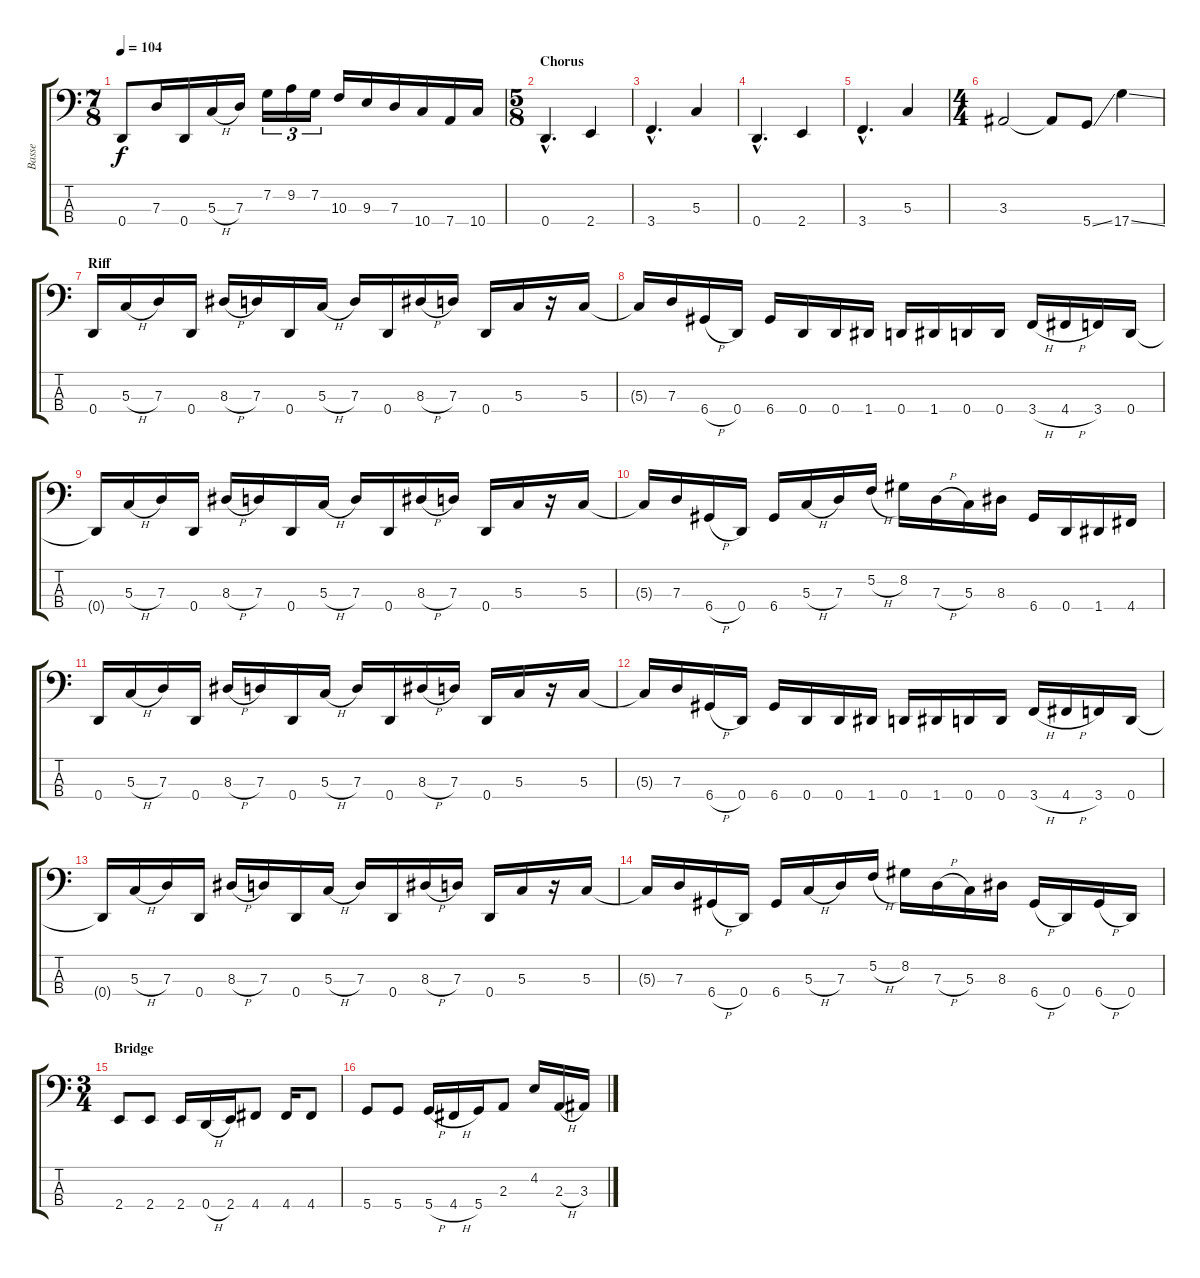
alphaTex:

\track ("Basse" "Basse") {instrument electricbassfinger}
\staff {score tabs}
\tuning (F2 C2 G1 D1) {hide}
\ts (7 8)
\tempo 104
\clef f4
\ks c
0.4.8{dy f} 7.3.16 0.4.16 5.3{h}.16 7.3.16 7.2.16{tu (3 2)} 9.2.16{tu (3 2)} 7.2.16{tu (3 2)} 10.3.16 9.3.16 7.3.16 10.4.16 7.4.16 10.4.16 |
\ts (5 8)
\section ("" "Chorus")
0.4{hac}.4{d} 2.4.4 |
3.4{hac}.4{d} 5.3.4 |
0.4{hac}.4{d} 2.4.4 |
3.4{hac}.4{d} 5.3.4 |
\ts (4 4)
3.3.2 3.3{t}.8 5.4{ss}.8 17.4{ss}.4 |
\section ("" "Riff")
0.4.16 5.3{h}.16 7.3.16 0.4.16 8.3{h}.16 7.3.16 0.4.16 5.3{h}.16 7.3.16 0.4.16 8.3{h}.16 7.3.16 0.4.16 5.3.16 r.16 5.3.16 |
5.3{t}.16 7.3.16 6.4{h}.16 0.4.16 6.4.16 0.4.16 0.4.16 1.4.16 0.4.16 1.4.16 0.4.16 0.4.16 3.4{h}.16 4.4{h}.16 3.4.16 0.4.16 |
0.4{t}.16 5.3{h}.16 7.3.16 0.4.16 8.3{h}.16 7.3.16 0.4.16 5.3{h}.16 7.3.16 0.4.16 8.3{h}.16 7.3.16 0.4.16 5.3.16 r.16 5.3.16 |
5.3{t}.16 7.3.16 6.4{h}.16 0.4.16 6.4.16 5.3{h}.16 7.3.16 5.2{h}.16 8.2.16 7.3{h}.16 5.3.16 8.3.16 6.4.16 0.4.16 1.4.16 4.4.16 |
0.4.16 5.3{h}.16 7.3.16 0.4.16 8.3{h}.16 7.3.16 0.4.16 5.3{h}.16 7.3.16 0.4.16 8.3{h}.16 7.3.16 0.4.16 5.3.16 r.16 5.3.16 |
5.3{t}.16 7.3.16 6.4{h}.16 0.4.16 6.4.16 0.4.16 0.4.16 1.4.16 0.4.16 1.4.16 0.4.16 0.4.16 3.4{h}.16 4.4{h}.16 3.4.16 0.4.16 |
0.4{t}.16 5.3{h}.16 7.3.16 0.4.16 8.3{h}.16 7.3.16 0.4.16 5.3{h}.16 7.3.16 0.4.16 8.3{h}.16 7.3.16 0.4.16 5.3.16 r.16 5.3.16 |
5.3{t}.16 7.3.16 6.4{h}.16 0.4.16 6.4.16 5.3{h}.16 7.3.16 5.2{h}.16 8.2.16 7.3{h}.16 5.3.16 8.3.16 6.4{h}.16 0.4.16 6.4{h}.16 0.4.16 |
\ts (3 4)
\section ("" "Bridge")
2.4.8 2.4.8 2.4.16 0.4{h}.16 2.4.16 4.4.8 4.4.16 4.4.8 |
5.4.8 5.4.8 5.4{h}.16 4.4{h}.16 5.4.16 2.3.8 4.2.16 2.3{h}.16 3.3.16
